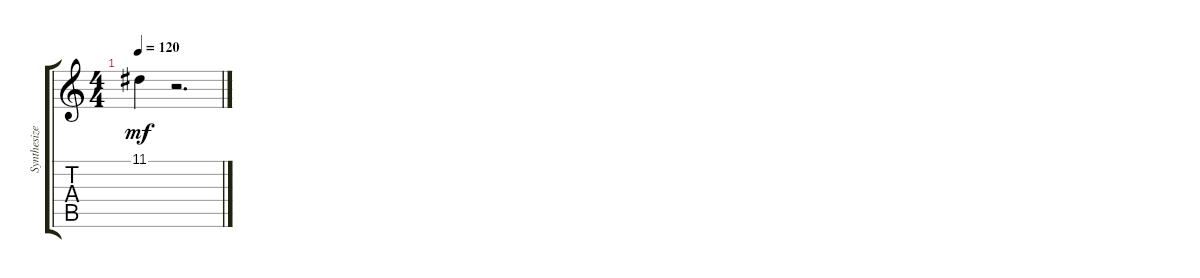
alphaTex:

\track ("Synthesizer: David Lindley[Left]" "Synthesize") {instrument stringensemble1}
\staff {score tabs}
\tuning (E4 B3 G3 D3 A2 E2) {hide}
\ts (4 4)
\tempo 120
\clef g2
\ks c
11.1{t}.4{dy mf} r.2{d}
